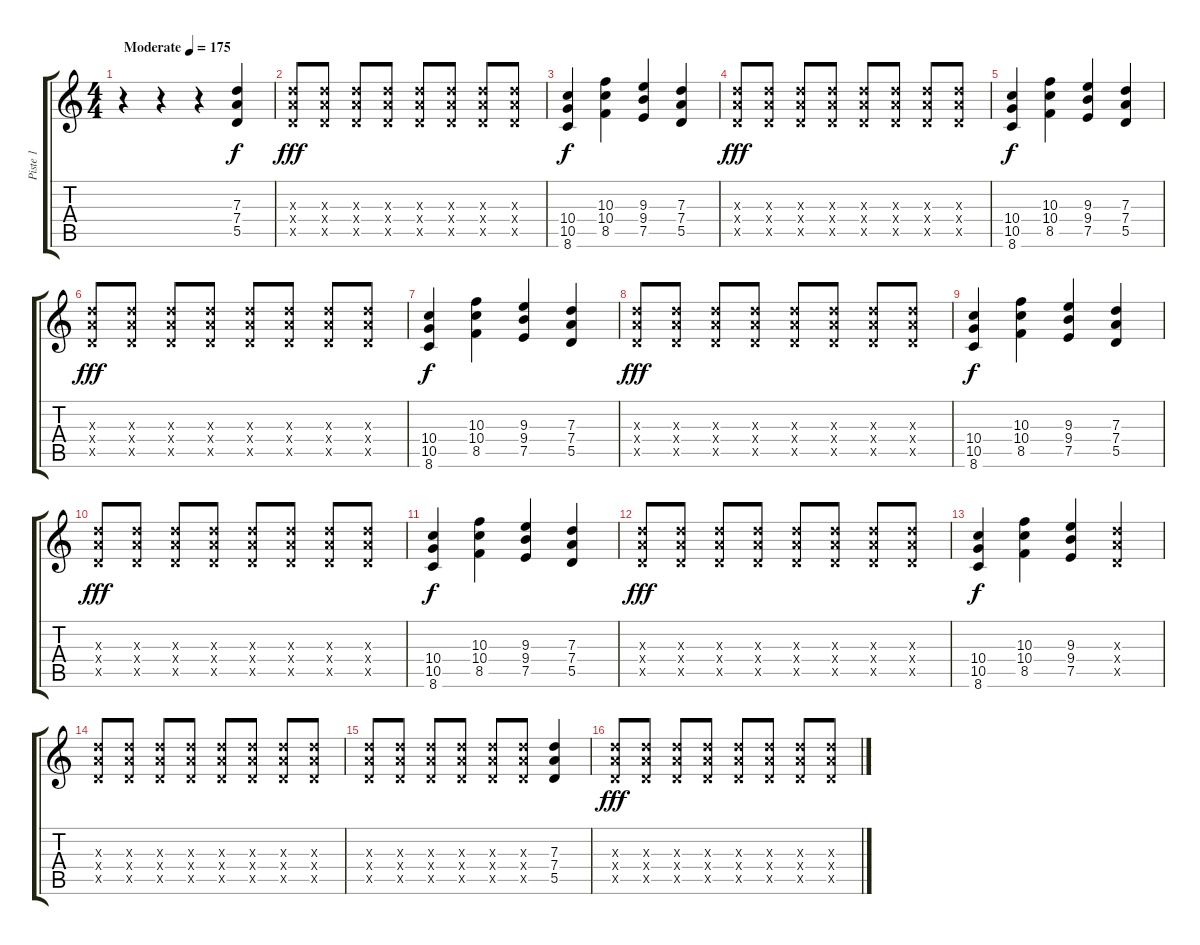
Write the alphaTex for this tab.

\track ("Piste 1" "Piste 1") {instrument overdrivenguitar}
\staff {score tabs}
\tuning (E4 B3 G3 D3 A2 E2) {hide}
\ts (4 4)
\tempo (175 "Moderate")
\clef g2
\ks c
r.4{dy f instrument overdrivenguitar} r.4 r.4 (7.3 7.4 5.5).4 |
(7.3{x} 7.4{x} 5.5{x}).8{dy fff} (7.3{x} 7.4{x} 5.5{x}).8 (7.3{x} 7.4{x} 5.5{x}).8 (7.3{x} 7.4{x} 5.5{x}).8 (7.3{x} 7.4{x} 5.5{x}).8 (7.3{x} 7.4{x} 5.5{x}).8 (7.3{x} 7.4{x} 5.5{x}).8 (7.3{x} 7.4{x} 5.5{x}).8 |
(10.4 10.5 8.6).4{dy f} (10.3 10.4 8.5).4 (9.3 9.4 7.5).4 (7.3 7.4 5.5).4 |
(7.3{x} 7.4{x} 5.5{x}).8{dy fff} (7.3{x} 7.4{x} 5.5{x}).8 (7.3{x} 7.4{x} 5.5{x}).8 (7.3{x} 7.4{x} 5.5{x}).8 (7.3{x} 7.4{x} 5.5{x}).8 (7.3{x} 7.4{x} 5.5{x}).8 (7.3{x} 7.4{x} 5.5{x}).8 (7.3{x} 7.4{x} 5.5{x}).8 |
(10.4 10.5 8.6).4{dy f} (10.3 10.4 8.5).4 (9.3 9.4 7.5).4 (7.3 7.4 5.5).4 |
(7.3{x} 7.4{x} 5.5{x}).8{dy fff} (7.3{x} 7.4{x} 5.5{x}).8 (7.3{x} 7.4{x} 5.5{x}).8 (7.3{x} 7.4{x} 5.5{x}).8 (7.3{x} 7.4{x} 5.5{x}).8 (7.3{x} 7.4{x} 5.5{x}).8 (7.3{x} 7.4{x} 5.5{x}).8 (7.3{x} 7.4{x} 5.5{x}).8 |
(10.4 10.5 8.6).4{dy f} (10.3 10.4 8.5).4 (9.3 9.4 7.5).4 (7.3 7.4 5.5).4 |
(7.3{x} 7.4{x} 5.5{x}).8{dy fff} (7.3{x} 7.4{x} 5.5{x}).8 (7.3{x} 7.4{x} 5.5{x}).8 (7.3{x} 7.4{x} 5.5{x}).8 (7.3{x} 7.4{x} 5.5{x}).8 (7.3{x} 7.4{x} 5.5{x}).8 (7.3{x} 7.4{x} 5.5{x}).8 (7.3{x} 7.4{x} 5.5{x}).8 |
(10.4 10.5 8.6).4{dy f} (10.3 10.4 8.5).4 (9.3 9.4 7.5).4 (7.3 7.4 5.5).4 |
(7.3{x} 7.4{x} 5.5{x}).8{dy fff} (7.3{x} 7.4{x} 5.5{x}).8 (7.3{x} 7.4{x} 5.5{x}).8 (7.3{x} 7.4{x} 5.5{x}).8 (7.3{x} 7.4{x} 5.5{x}).8 (7.3{x} 7.4{x} 5.5{x}).8 (7.3{x} 7.4{x} 5.5{x}).8 (7.3{x} 7.4{x} 5.5{x}).8 |
(10.4 10.5 8.6).4{dy f} (10.3 10.4 8.5).4 (9.3 9.4 7.5).4 (7.3 7.4 5.5).4 |
(7.3{x} 7.4{x} 5.5{x}).8{dy fff} (7.3{x} 7.4{x} 5.5{x}).8 (7.3{x} 7.4{x} 5.5{x}).8 (7.3{x} 7.4{x} 5.5{x}).8 (7.3{x} 7.4{x} 5.5{x}).8 (7.3{x} 7.4{x} 5.5{x}).8 (7.3{x} 7.4{x} 5.5{x}).8 (7.3{x} 7.4{x} 5.5{x}).8 |
(10.4 10.5 8.6).4{dy f} (10.3 10.4 8.5).4 (9.3 9.4 7.5).4 (7.3{x} 7.4{x} 5.5{x}).4 |
(7.3{x} 7.4{x} 5.5{x}).8 (7.3{x} 7.4{x} 5.5{x}).8 (7.3{x} 7.4{x} 5.5{x}).8 (7.3{x} 7.4{x} 5.5{x}).8 (7.3{x} 7.4{x} 5.5{x}).8 (7.3{x} 7.4{x} 5.5{x}).8 (7.3{x} 7.4{x} 5.5{x}).8 (7.3{x} 7.4{x} 5.5{x}).8 |
(7.3{x} 7.4{x} 5.5{x}).8 (7.3{x} 7.4{x} 5.5{x}).8 (7.3{x} 7.4{x} 5.5{x}).8 (7.3{x} 7.4{x} 5.5{x}).8 (7.3{x} 7.4{x} 5.5{x}).8 (7.3{x} 7.4{x} 5.5{x}).8 (7.3 7.4 5.5).4 |
(7.3{x} 7.4{x} 5.5{x}).8{dy fff} (7.3{x} 7.4{x} 5.5{x}).8 (7.3{x} 7.4{x} 5.5{x}).8 (7.3{x} 7.4{x} 5.5{x}).8 (7.3{x} 7.4{x} 5.5{x}).8 (7.3{x} 7.4{x} 5.5{x}).8 (7.3{x} 7.4{x} 5.5{x}).8 (7.3{x} 7.4{x} 5.5{x}).8
